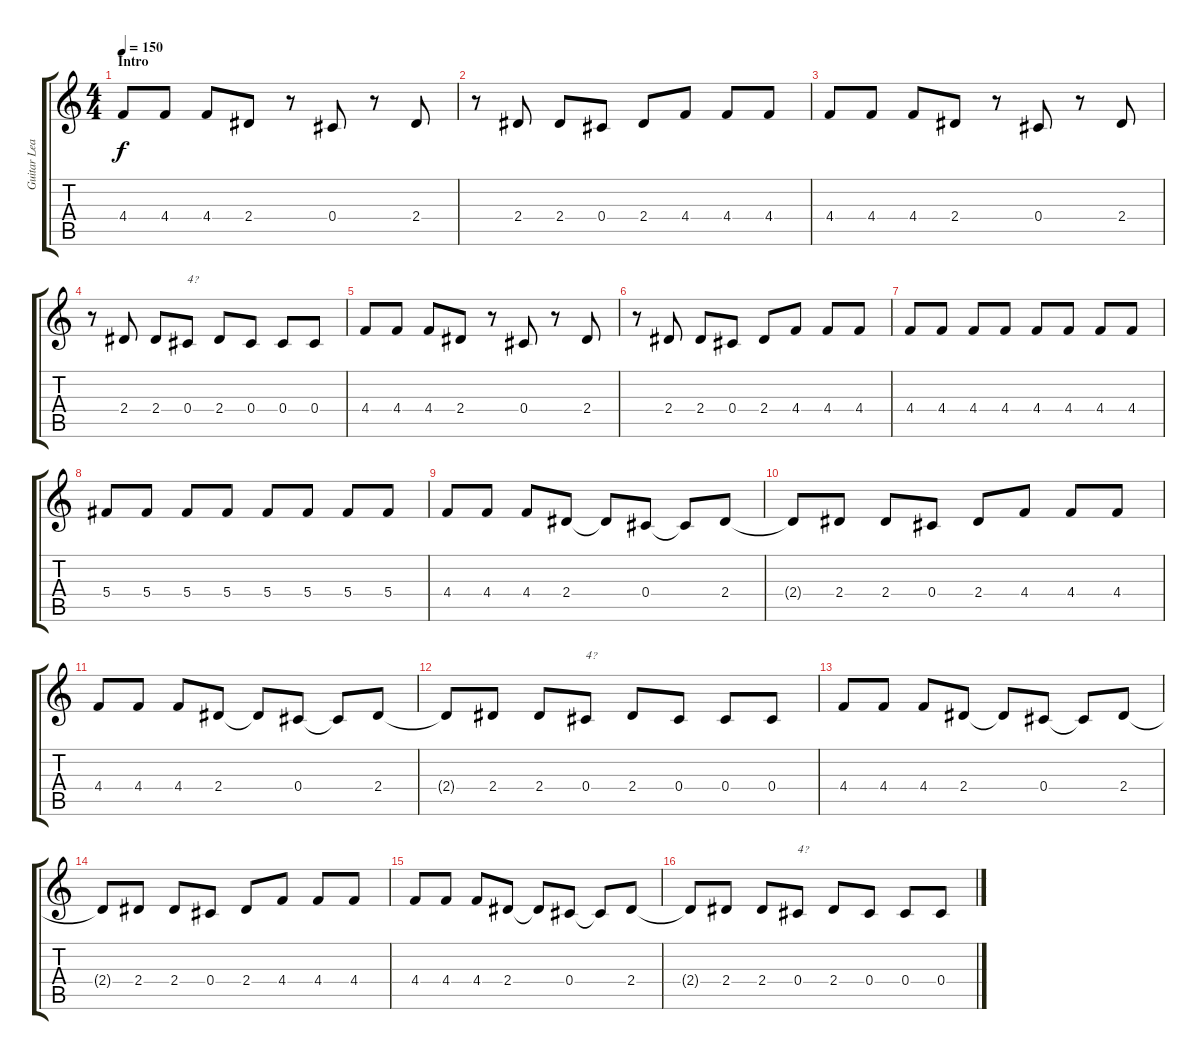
\track ("Guitar Lead" "Guitar Lea") {instrument overdrivenguitar}
\staff {score tabs}
\tuning (Eb4 Bb3 Gb3 Db3 Ab2 Eb2) {hide}
\ts (4 4)
\section ("" "Intro")
\tempo 150
\clef g2
\ks c
4.4.8{dy f instrument electricguitarmuted} 4.4.8 4.4.8 2.4.8 r.8 0.4.8 r.8 2.4.8 |
r.8 2.4.8 2.4.8 0.4.8 2.4.8 4.4.8 4.4.8 4.4.8 |
4.4.8 4.4.8 4.4.8 2.4.8 r.8 0.4.8 r.8 2.4.8 |
r.8 2.4.8 2.4.8 0.4.8{txt "4?"} 2.4.8 0.4.8 0.4.8 0.4.8 |
4.4.8 4.4.8 4.4.8 2.4.8 r.8 0.4.8 r.8 2.4.8 |
r.8 2.4.8 2.4.8 0.4.8 2.4.8 4.4.8 4.4.8 4.4.8 |
4.4.8 4.4.8 4.4.8 4.4.8 4.4.8 4.4.8 4.4.8 4.4.8 |
5.4.8{instrument overdrivenguitar} 5.4.8 5.4.8 5.4.8 5.4.8 5.4.8 5.4.8 5.4.8 |
4.4.8 4.4.8 4.4.8 2.4.8 2.4{t}.8 0.4.8 0.4{t}.8 2.4.8 |
2.4{t}.8 2.4.8 2.4.8 0.4.8 2.4.8 4.4.8 4.4.8 4.4.8 |
4.4.8 4.4.8 4.4.8 2.4.8 2.4{t}.8 0.4.8 0.4{t}.8 2.4.8 |
2.4{t}.8 2.4.8 2.4.8 0.4.8{txt "4?"} 2.4.8 0.4.8 0.4.8 0.4.8 |
4.4.8 4.4.8 4.4.8 2.4.8 2.4{t}.8 0.4.8 0.4{t}.8 2.4.8 |
2.4{t}.8 2.4.8 2.4.8 0.4.8 2.4.8 4.4.8 4.4.8 4.4.8 |
4.4.8 4.4.8 4.4.8 2.4.8 2.4{t}.8 0.4.8 0.4{t}.8 2.4.8 |
2.4{t}.8 2.4.8 2.4.8 0.4.8{txt "4?"} 2.4.8 0.4.8 0.4.8 0.4.8
